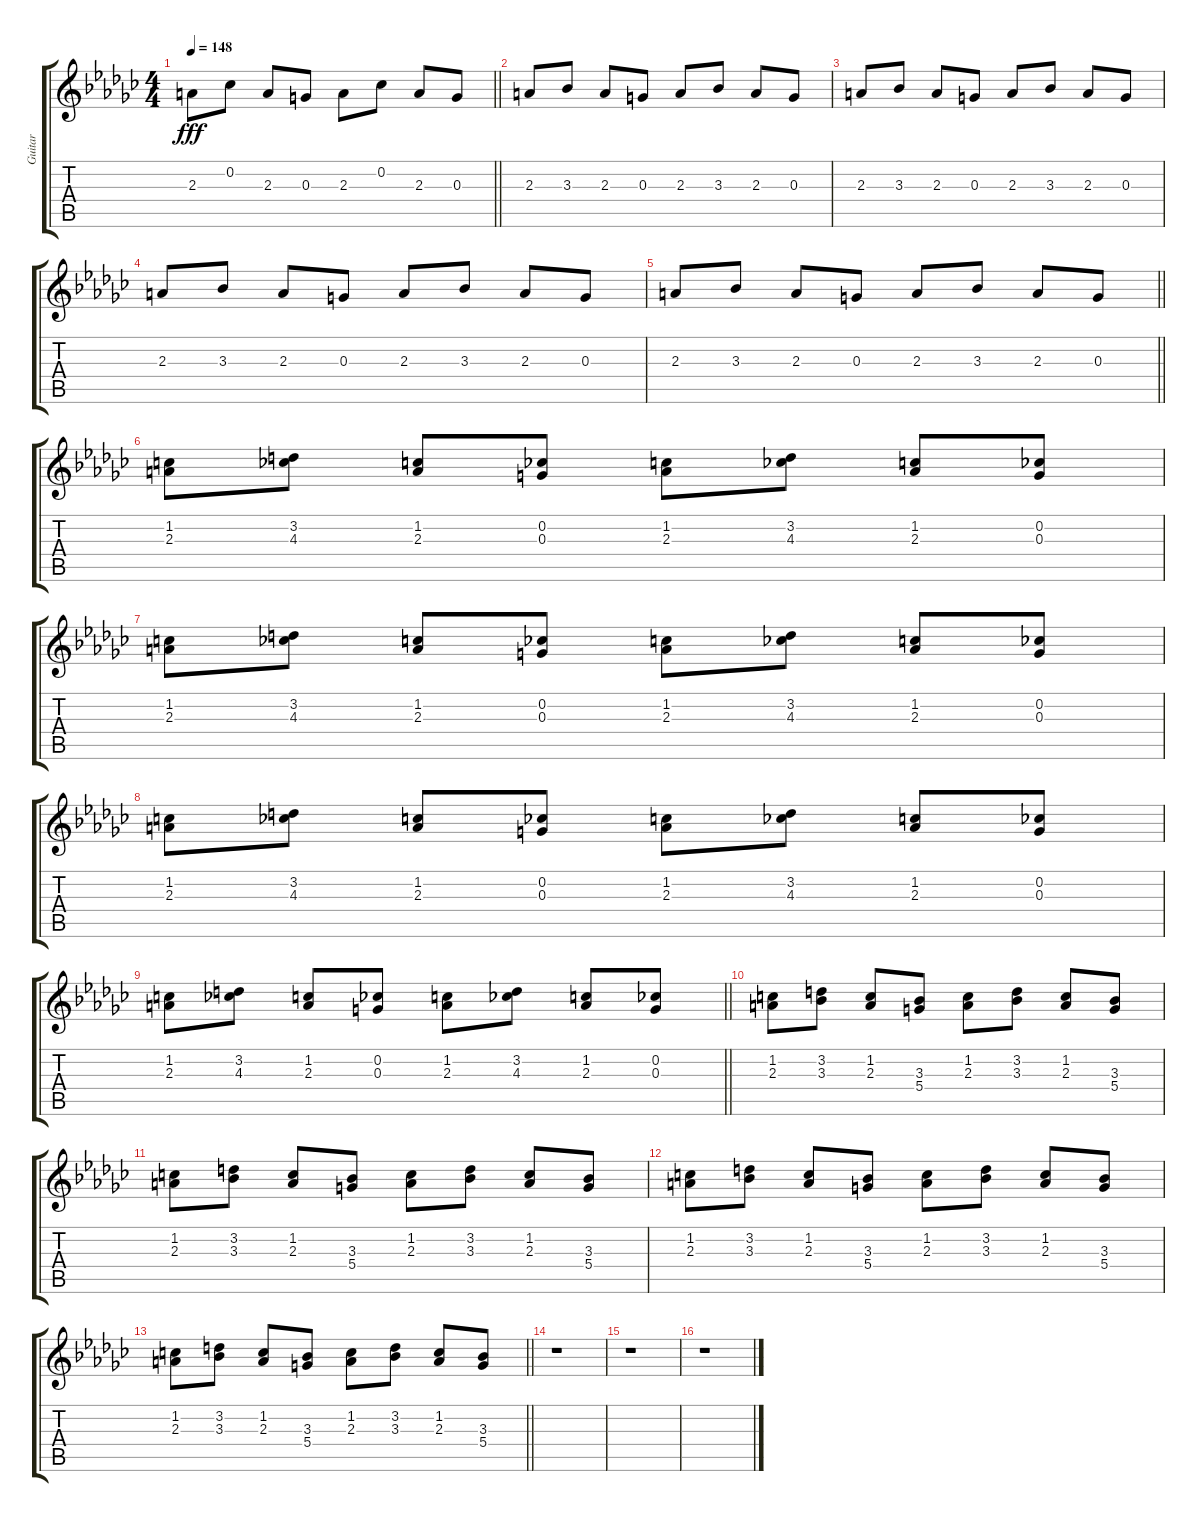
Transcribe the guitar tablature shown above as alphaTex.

\track ("Guitar" "Guitar") {instrument electricguitarmuted}
\staff {score tabs}
\tuning (E4 B3 G3 D3 A2 E2) {hide}
\ts (4 4)
\tempo 148
\clef g2
\barLineRight lightlight
\ks gb
2.3.8{dy fff} 0.2.8 2.3.8 0.3.8 2.3.8 0.2.8 2.3.8 0.3.8 |
2.3.8 3.3.8 2.3.8 0.3.8 2.3.8 3.3.8 2.3.8 0.3.8 |
2.3.8 3.3.8 2.3.8 0.3.8 2.3.8 3.3.8 2.3.8 0.3.8 |
2.3.8 3.3.8 2.3.8 0.3.8 2.3.8 3.3.8 2.3.8 0.3.8 |
\barLineRight lightlight
2.3.8 3.3.8 2.3.8 0.3.8 2.3.8 3.3.8 2.3.8 0.3.8 |
(1.2 2.3).8 (3.2 4.3).8 (1.2 2.3).8 (0.2 0.3).8 (1.2 2.3).8 (3.2 4.3).8 (1.2 2.3).8 (0.2 0.3).8 |
(1.2 2.3).8 (3.2 4.3).8 (1.2 2.3).8 (0.2 0.3).8 (1.2 2.3).8 (3.2 4.3).8 (1.2 2.3).8 (0.2 0.3).8 |
(1.2 2.3).8 (3.2 4.3).8 (1.2 2.3).8 (0.2 0.3).8 (1.2 2.3).8 (3.2 4.3).8 (1.2 2.3).8 (0.2 0.3).8 |
\barLineRight lightlight
(1.2 2.3).8 (3.2 4.3).8 (1.2 2.3).8 (0.2 0.3).8 (1.2 2.3).8 (3.2 4.3).8 (1.2 2.3).8 (0.2 0.3).8 |
(1.2 2.3).8 (3.2 3.3).8 (1.2 2.3).8 (3.3 5.4).8 (1.2 2.3).8 (3.2 3.3).8 (1.2 2.3).8 (3.3 5.4).8 |
(1.2 2.3).8 (3.2 3.3).8 (1.2 2.3).8 (3.3 5.4).8 (1.2 2.3).8 (3.2 3.3).8 (1.2 2.3).8 (3.3 5.4).8 |
(1.2 2.3).8 (3.2 3.3).8 (1.2 2.3).8 (3.3 5.4).8 (1.2 2.3).8 (3.2 3.3).8 (1.2 2.3).8 (3.3 5.4).8 |
\barLineRight lightlight
(1.2 2.3).8 (3.2 3.3).8 (1.2 2.3).8 (3.3 5.4).8 (1.2 2.3).8 (3.2 3.3).8 (1.2 2.3).8 (3.3 5.4).8 |
r.1 |
r.1 |
r.1
